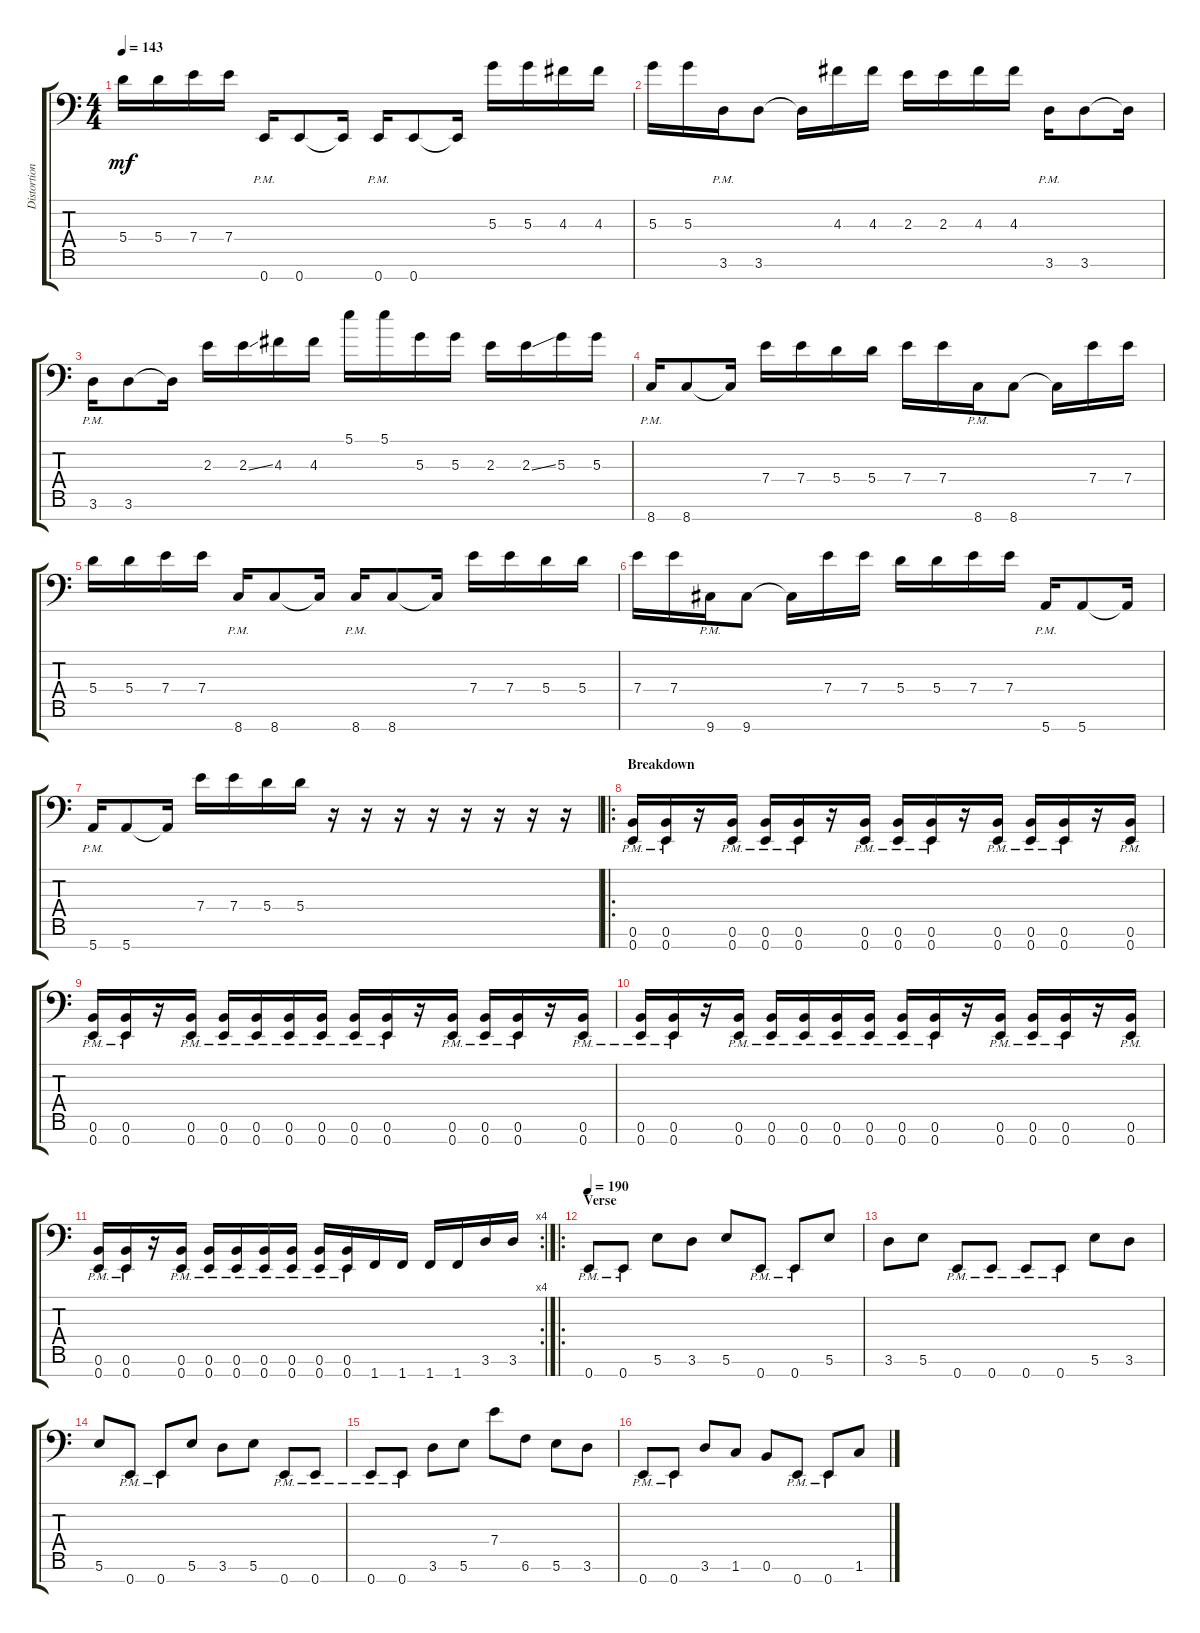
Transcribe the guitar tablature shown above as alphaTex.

\track ("Distortion Guitar" "Distortion") {instrument distortionguitar}
\staff {score tabs}
\tuning (B3 G3 D3 A2 E2 B1 E1) {hide}
\ts (4 4)
\tempo 143
\clef f4
\ks c
5.4.16{dy mf} 5.4.16 7.4.16 7.4.16 0.7{pm}.16 0.7.8 0.7{t}.16 0.7{pm}.16 0.7.8 0.7{t}.16 5.3.16 5.3.16 4.3.16 4.3.16 |
5.3.16 5.3.16 3.6{pm}.16 3.6.8 3.6{t}.16 4.3.16 4.3.16 2.3.16 2.3.16 4.3.16 4.3.16 3.6{pm}.16 3.6.8 3.6{t}.16 |
3.6{pm}.16 3.6.8 3.6{t}.16 2.3.16 2.3{ss}.16 4.3.16 4.3.16 5.1.16 5.1.16 5.3.16 5.3.16 2.3.16 2.3{ss}.16 5.3.16 5.3.16 |
8.7{pm}.16 8.7.8 8.7{t}.16 7.4.16 7.4.16 5.4.16 5.4.16 7.4.16 7.4.16 8.7{pm}.16 8.7.8 8.7{t}.16 7.4.16 7.4.16 |
5.4.16 5.4.16 7.4.16 7.4.16 8.7{pm}.16 8.7.8 8.7{t}.16 8.7{pm}.16 8.7.8 8.7{t}.16 7.4.16 7.4.16 5.4.16 5.4.16 |
7.4.16 7.4.16 9.7{pm}.16 9.7.8 9.7{t}.16 7.4.16 7.4.16 5.4.16 5.4.16 7.4.16 7.4.16 5.7{pm}.16 5.7.8 5.7{t}.16 |
5.7{pm}.16 5.7.8 5.7{t}.16 7.4.16 7.4.16 5.4.16 5.4.16 r.16 r.16 r.16 r.16 r.16 r.16 r.16 r.16 |
\ro
\section ("" "Breakdown")
(0.6{pm} 0.7{pm}).16 (0.6{pm} 0.7{pm}).16 r.16 (0.6{pm} 0.7{pm}).16 (0.6{pm} 0.7{pm}).16 (0.6{pm} 0.7{pm}).16 r.16 (0.6{pm} 0.7{pm}).16 (0.6{pm} 0.7{pm}).16 (0.6{pm} 0.7{pm}).16 r.16 (0.6{pm} 0.7{pm}).16 (0.6{pm} 0.7{pm}).16 (0.6{pm} 0.7{pm}).16 r.16 (0.6{pm} 0.7{pm}).16 |
(0.6{pm} 0.7{pm}).16 (0.6{pm} 0.7{pm}).16 r.16 (0.6{pm} 0.7{pm}).16 (0.6{pm} 0.7{pm}).16 (0.6{pm} 0.7{pm}).16 (0.6{pm} 0.7{pm}).16 (0.6{pm} 0.7{pm}).16 (0.6{pm} 0.7{pm}).16 (0.6{pm} 0.7{pm}).16 r.16 (0.6{pm} 0.7{pm}).16 (0.6{pm} 0.7{pm}).16 (0.6{pm} 0.7{pm}).16 r.16 (0.6{pm} 0.7{pm}).16 |
(0.6{pm} 0.7{pm}).16 (0.6{pm} 0.7{pm}).16 r.16 (0.6{pm} 0.7{pm}).16 (0.6{pm} 0.7{pm}).16 (0.6{pm} 0.7{pm}).16 (0.6{pm} 0.7{pm}).16 (0.6{pm} 0.7{pm}).16 (0.6{pm} 0.7{pm}).16 (0.6{pm} 0.7{pm}).16 r.16 (0.6{pm} 0.7{pm}).16 (0.6{pm} 0.7{pm}).16 (0.6{pm} 0.7{pm}).16 r.16 (0.6{pm} 0.7{pm}).16 |
\rc 4
(0.6{pm} 0.7{pm}).16 (0.6{pm} 0.7{pm}).16 r.16 (0.6{pm} 0.7{pm}).16 (0.6{pm} 0.7{pm}).16 (0.6{pm} 0.7{pm}).16 (0.6{pm} 0.7{pm}).16 (0.6{pm} 0.7{pm}).16 (0.6{pm} 0.7{pm}).16 (0.6{pm} 0.7{pm}).16 1.7.16 1.7.16 1.7.16 1.7.16 3.6.16 3.6.16 |
\ro
\section ("" "Verse")
\tempo 190
0.7{pm}.8 0.7{pm}.8 5.6.8 3.6.8 5.6.8 0.7{pm}.8 0.7{pm}.8 5.6.8 |
3.6.8 5.6.8 0.7{pm}.8 0.7{pm}.8 0.7{pm}.8 0.7{pm}.8 5.6.8 3.6.8 |
5.6.8 0.7{pm}.8 0.7{pm}.8 5.6.8 3.6.8 5.6.8 0.7{pm}.8 0.7{pm}.8 |
0.7{pm}.8 0.7{pm}.8 3.6.8 5.6.8 7.4.8 6.6.8 5.6.8 3.6.8 |
0.7{pm}.8 0.7{pm}.8 3.6.8 1.6.8 0.6.8 0.7{pm}.8 0.7{pm}.8 1.6.8
